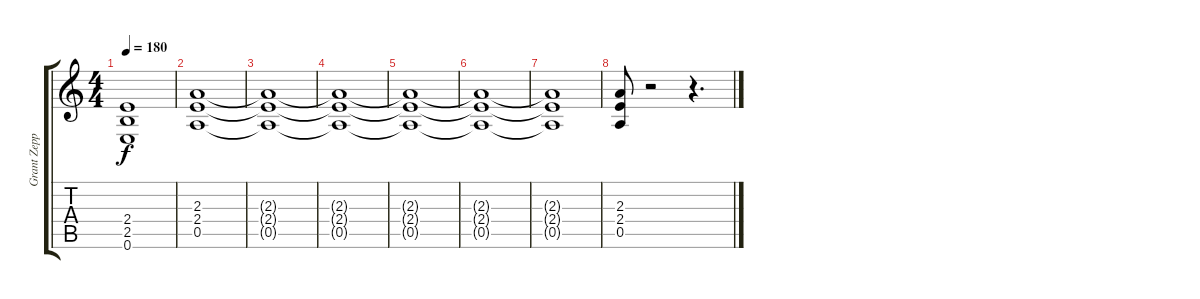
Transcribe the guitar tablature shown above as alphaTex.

\track ("Grant Zeppelin" "Grant Zepp") {instrument distortionguitar}
\staff {score tabs}
\tuning (E4 B3 G3 D3 A2 E2) {hide}
\ts (4 4)
\tempo 180
\clef g2
\ks c
(2.4{t} 2.5{t} 0.6{t}).1{dy f} |
(2.3 2.4 0.5).1 |
(2.3{t} 2.4{t} 0.5{t}).1 |
(2.3{t} 2.4{t} 0.5{t}).1 |
(2.3{t} 2.4{t} 0.5{t}).1 |
(2.3{t} 2.4{t} 0.5{t}).1 |
(2.3{t} 2.4{t} 0.5{t}).1 |
(2.3 2.4 0.5).8 r.2 r.4{d}
